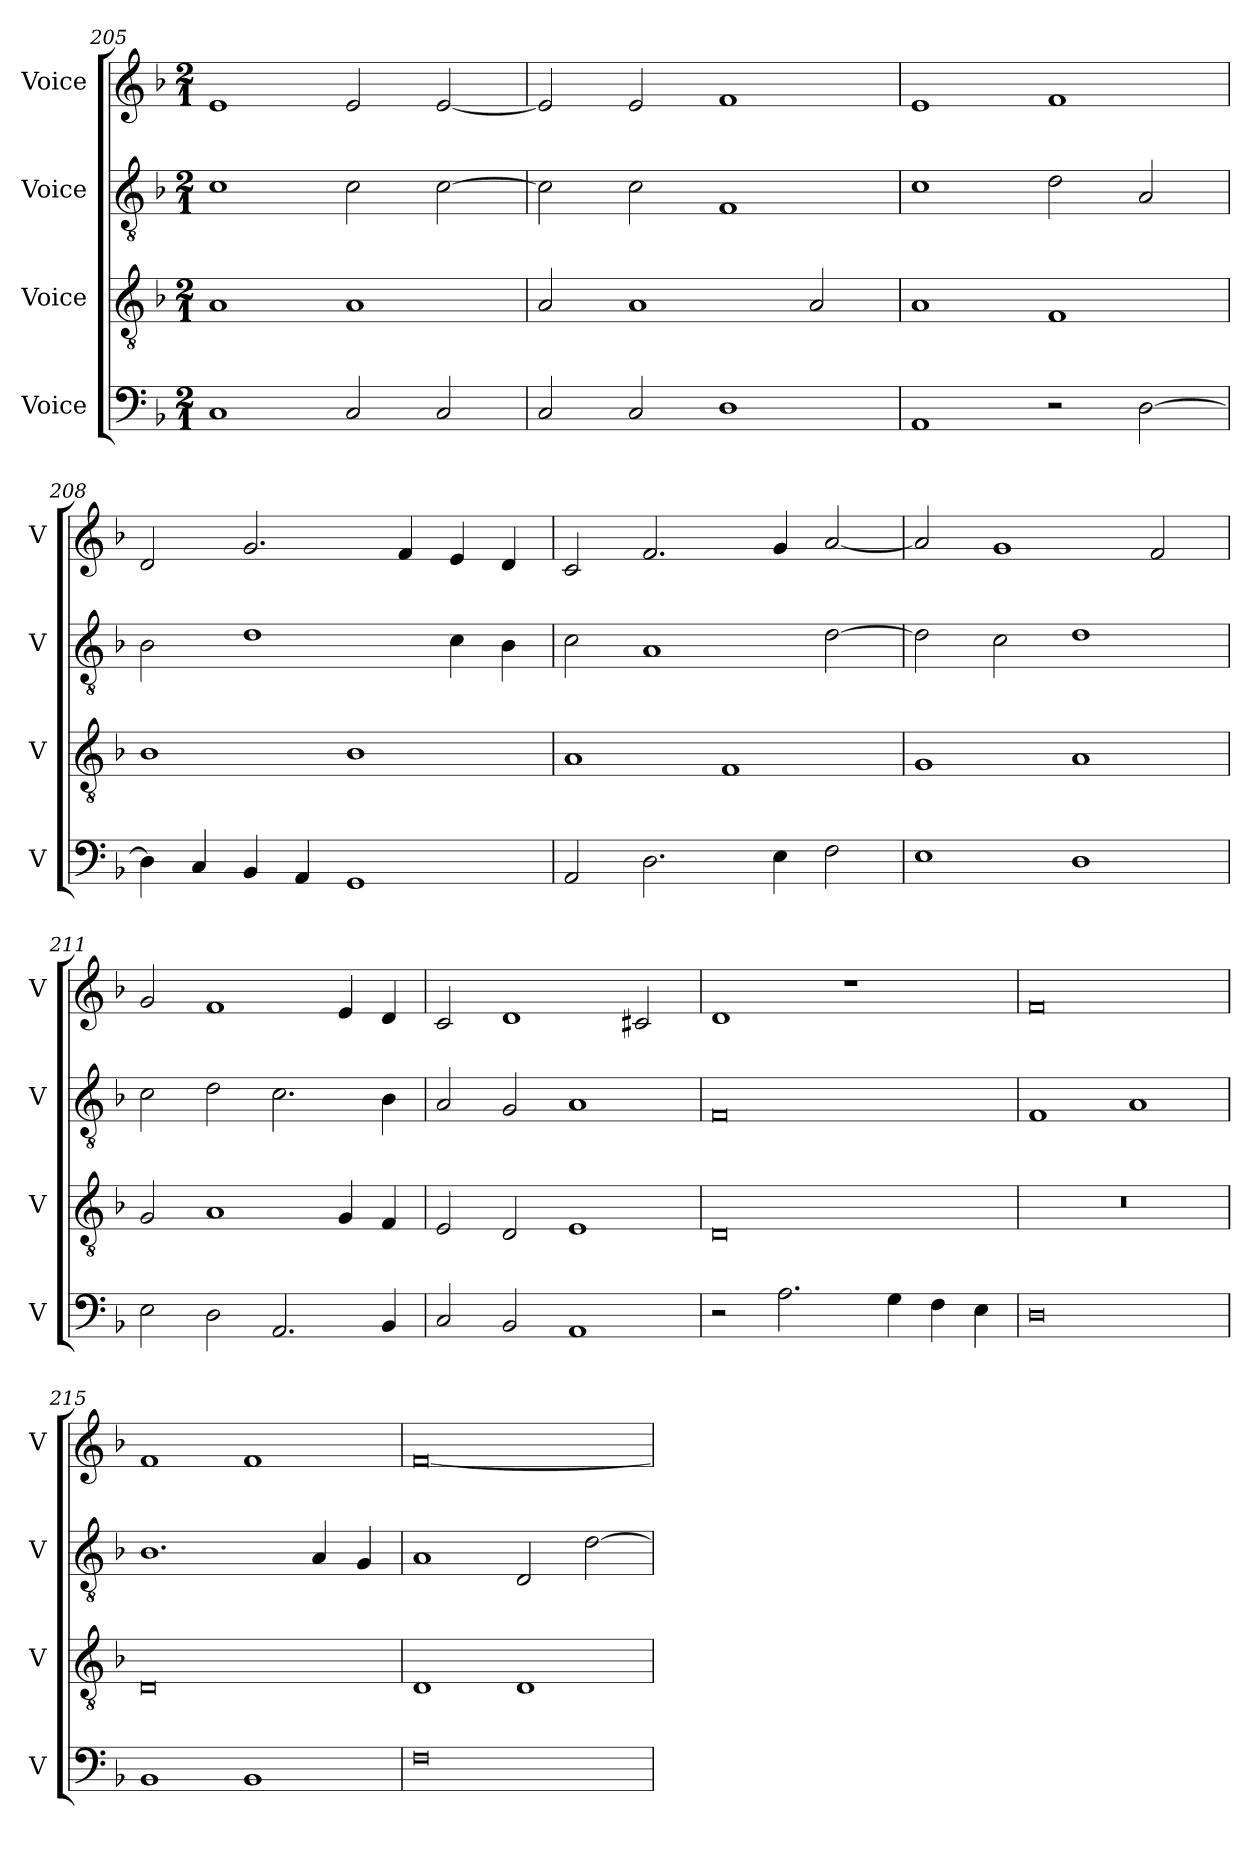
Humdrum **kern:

**kern	**kern	**kern	**kern
*part4	*part3	*part2	*part1
*staff4	*staff3	*staff2	*staff1
*I"Voice	*I"Voice	*I"Voice	*I"Voice
*I'V	*I'V	*I'V	*I'V
*clefF4	*clefGv2	*clefGv2	*clefG2
*k[b-]	*k[b-]	*k[b-]	*k[b-]
*M2/1	*M2/1	*M2/1	*M2/1
=205	=205	=205	=205
1C	1A	1c	1e
2C/	1A	2c\	2e/
2C/	.	[2c\	[2e/
=206	=206	=206	=206
2C/	2A/	2c\]	2e/]
2C/	1A	2c\	2e/
1D	.	1F	1f
.	2A/	.	.
=207	=207	=207	=207
1AA	1A	1c	1e
2r	1F	2d\	1f
[2D\	.	2A/	.
!!LO:LB:g=z
=208	=208	=208	=208
4D\]	1B-	2B-\	2d/
4C/	.	.	.
4BB-/	.	1d	2.g/
4AA/	.	.	.
1GG	1B-	.	.
.	.	.	4f/
.	.	4c\	4e/
.	.	4B-\	4d/
=209	=209	=209	=209
2AA/	1A	2c\	2c/
2.D\	.	1A	2.f/
.	1F	.	.
4E\	.	.	4g/
2F\	.	[2d\	[2a/
=210	=210	=210	=210
1E	1G	2d\]	2a/]
.	.	2c\	1g
1D	1A	1d	.
.	.	.	2f/
!!LO:LB:g=z
=211	=211	=211	=211
2E\	2G/	2c\	2g/
2D\	1A	2d\	1f
2.AA/	.	2.c\	.
.	4G/	.	4e/
4BB-/	4F/	4B-\	4d/
=212	=212	=212	=212
2C/	2E/	2A/	2c/
2BB-/	2D/	2G/	1d
1AA	1E	1A	.
.	.	.	2c#X/
=213	=213	=213	=213
2r	0D	0F	1d
2.A\	.	.	.
.	.	.	1r
4G\	.	.	.
4F\	.	.	.
4E\	.	.	.
=214	=214	=214	=214
0D	0r	1F	0f
.	.	1A	.
!!LO:LB:g=z
=215	=215	=215	=215
1BB-	0D	1.B-	1f
1BB-	.	.	1f
.	.	4A/	.
.	.	4G/	.
=216	=216	=216	=216
0F	1D	1A	[0f
.	1D	2D/	.
.	.	[2d\	.
=	=	=	=
*-	*-	*-	*-
